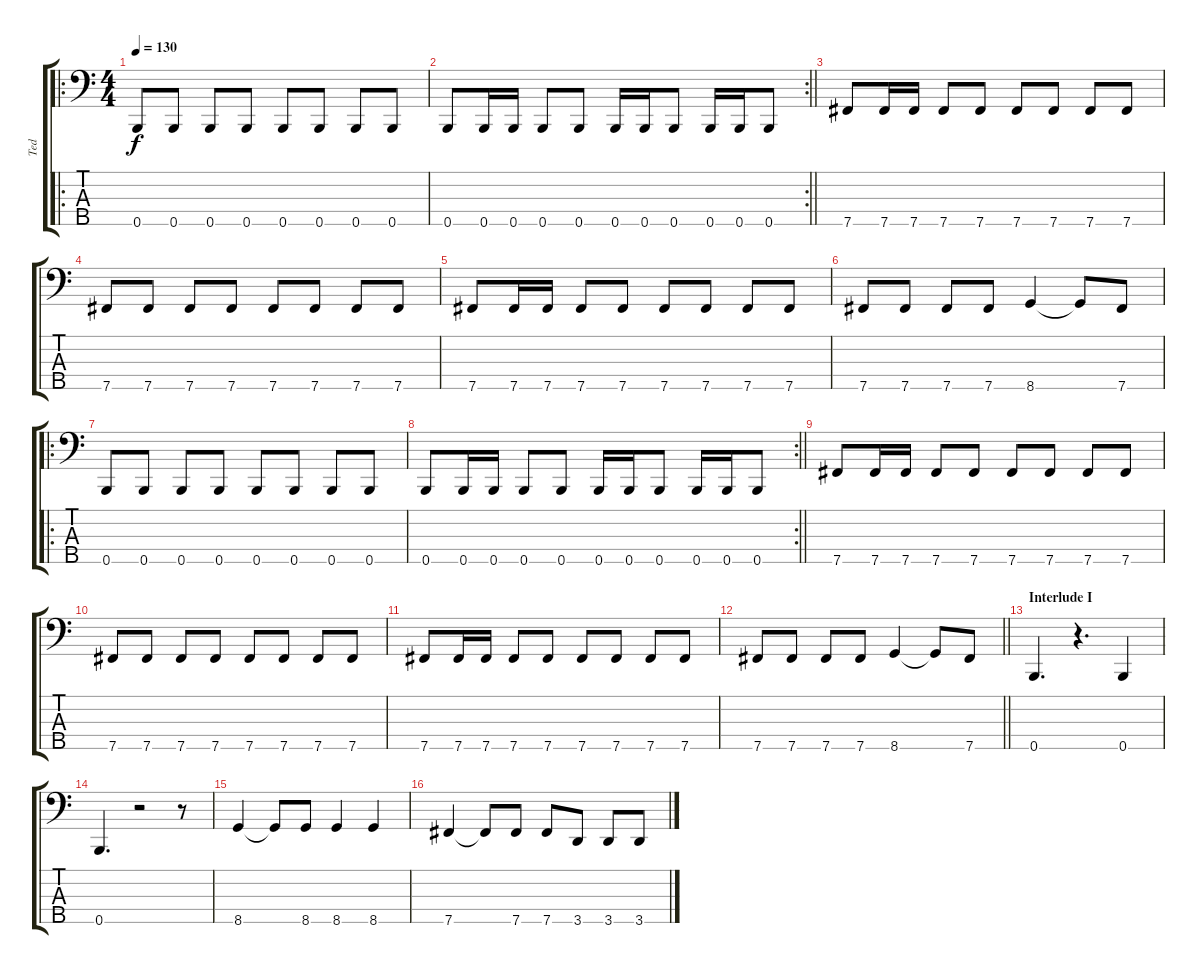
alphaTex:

\track ("Ted" "Ted") {instrument electricbassfinger}
\staff {score tabs}
\tuning (G2 D2 A1 E1 B0) {hide}
\ro
\ts (4 4)
\tempo 130
\clef f4
\ks c
0.5.8{dy f} 0.5.8 0.5.8 0.5.8 0.5.8 0.5.8 0.5.8 0.5.8 |
\rc 2
\barLineRight lightlight
0.5.8 0.5.16 0.5.16 0.5.8 0.5.8 0.5.16 0.5.16 0.5.8 0.5.16 0.5.16 0.5.8 |
7.5.8 7.5.16 7.5.16 7.5.8 7.5.8 7.5.8 7.5.8 7.5.8 7.5.8 |
7.5.8 7.5.8 7.5.8 7.5.8 7.5.8 7.5.8 7.5.8 7.5.8 |
7.5.8 7.5.16 7.5.16 7.5.8 7.5.8 7.5.8 7.5.8 7.5.8 7.5.8 |
7.5.8 7.5.8 7.5.8 7.5.8 8.5.4 8.5{t}.8 7.5.8 |
\ro
0.5.8 0.5.8 0.5.8 0.5.8 0.5.8 0.5.8 0.5.8 0.5.8 |
\rc 2
\barLineRight lightlight
0.5.8 0.5.16 0.5.16 0.5.8 0.5.8 0.5.16 0.5.16 0.5.8 0.5.16 0.5.16 0.5.8 |
7.5.8 7.5.16 7.5.16 7.5.8 7.5.8 7.5.8 7.5.8 7.5.8 7.5.8 |
7.5.8 7.5.8 7.5.8 7.5.8 7.5.8 7.5.8 7.5.8 7.5.8 |
7.5.8 7.5.16 7.5.16 7.5.8 7.5.8 7.5.8 7.5.8 7.5.8 7.5.8 |
\barLineRight lightlight
7.5.8 7.5.8 7.5.8 7.5.8 8.5.4 8.5{t}.8 7.5.8 |
\section ("" "Interlude I")
0.5.4{d} r.4{d} 0.5.4 |
0.5.4{d} r.2 r.8 |
8.5.4 8.5{t}.8 8.5.8 8.5.4 8.5.4 |
7.5.4 7.5{t}.8 7.5.8 7.5.8 3.5.8 3.5.8 3.5.8
